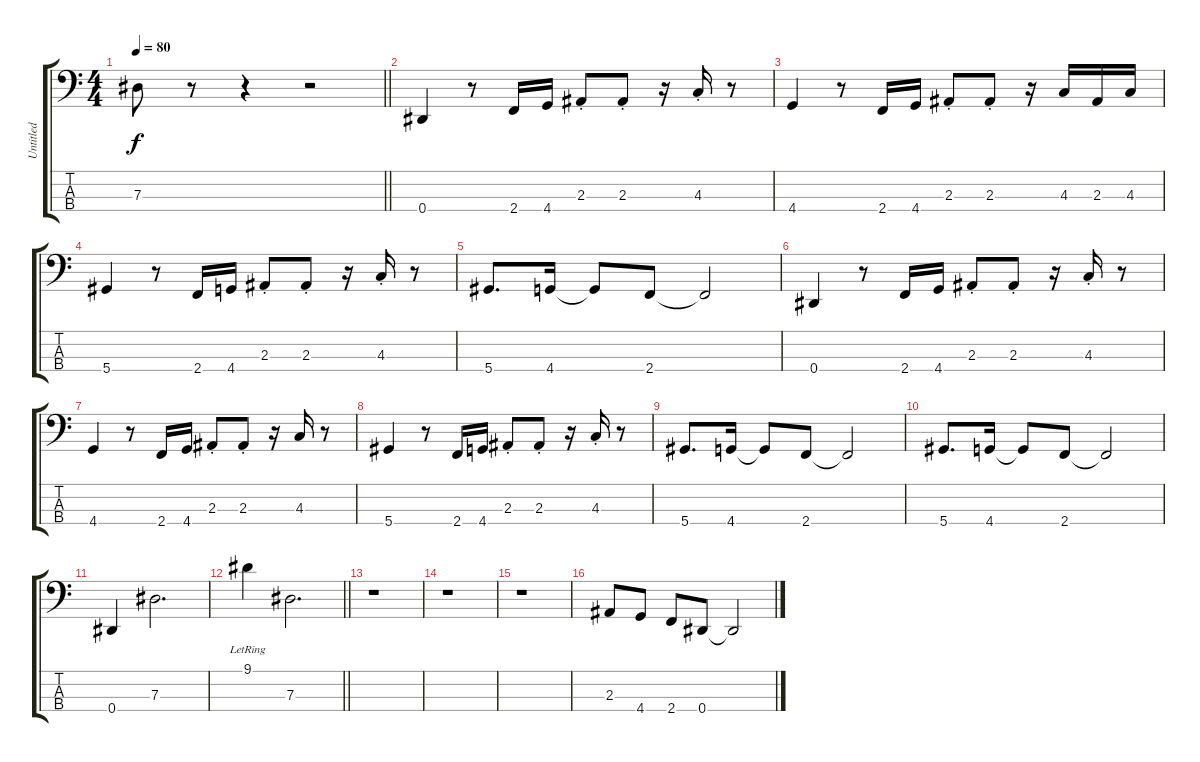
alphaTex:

\track ("Untitled" "Untitled") {instrument electricbasspick}
\staff {score tabs}
\tuning (Gb2 Db2 Ab1 Eb1) {hide}
\ts (4 4)
\tempo 80
\clef f4
\barLineRight lightlight
\ks c
7.3.8{dy f} r.8 r.4 r.2 |
0.4.4 r.8 2.4.16 4.4.16 2.3{st}.8 2.3{st}.8 r.16 4.3{st}.16 r.8 |
4.4.4 r.8 2.4.16 4.4.16 2.3{st}.8 2.3{st}.8 r.16 4.3.16 2.3.16 4.3.16 |
5.4.4 r.8 2.4.16 4.4.16 2.3{st}.8 2.3{st}.8 r.16 4.3{st}.16 r.8 |
5.4.8{d} 4.4.16 4.4{t}.8 2.4.8 2.4{t}.2 |
0.4.4 r.8 2.4.16 4.4.16 2.3{st}.8 2.3{st}.8 r.16 4.3{st}.16 r.8 |
4.4.4 r.8 2.4.16 4.4.16 2.3{st}.8 2.3{st}.8 r.16 4.3.16 r.8 |
5.4.4 r.8 2.4.16 4.4.16 2.3{st}.8 2.3{st}.8 r.16 4.3{st}.16 r.8 |
5.4.8{d} 4.4.16 4.4{t}.8 2.4.8 2.4{t}.2 |
5.4.8{d} 4.4.16 4.4{t}.8 2.4.8 2.4{t}.2 |
0.4.4 7.3.2{d} |
\barLineRight lightlight
9.1{lr}.4 7.3.2{d} |
r.1 |
r.1 |
r.1 |
2.3.8 4.4.8 2.4.8 0.4.8 0.4{t}.2
